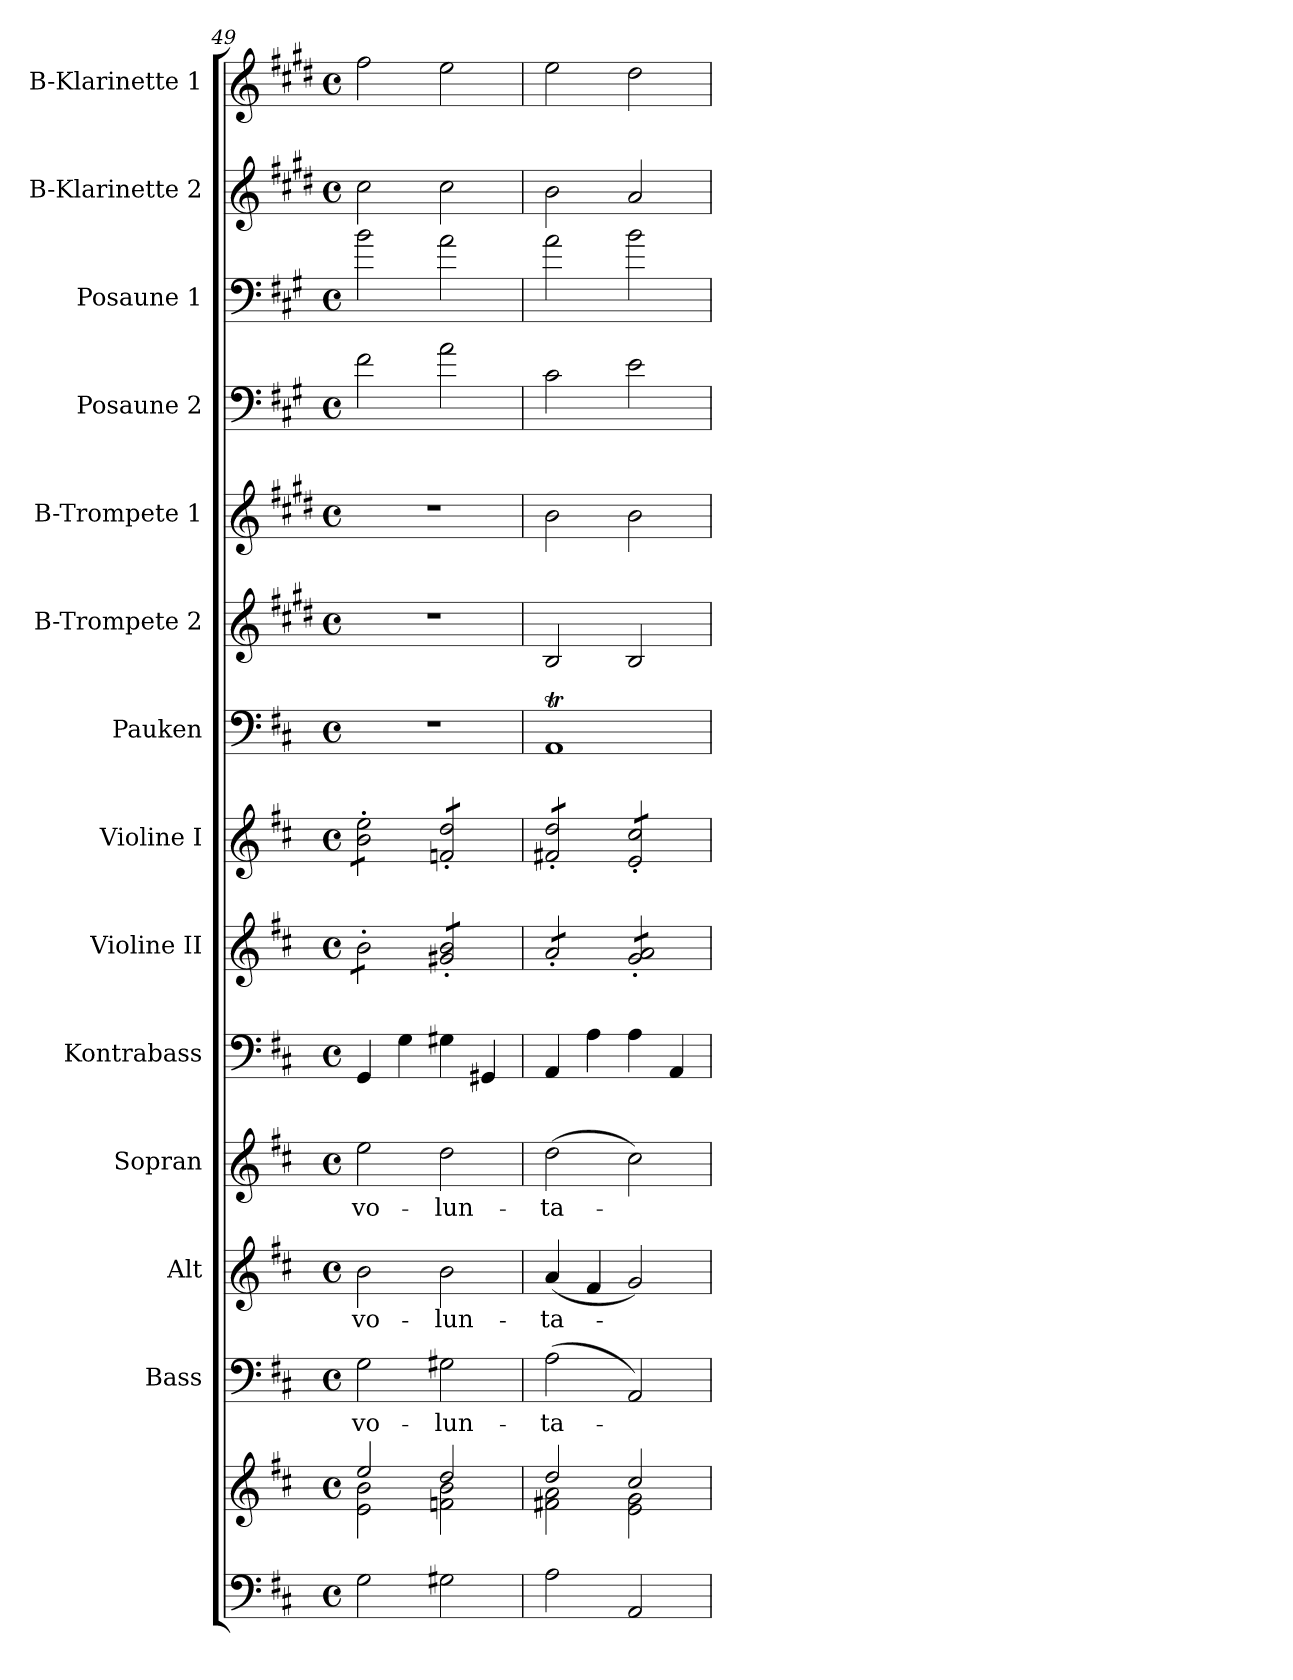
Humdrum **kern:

**kern	**kern	**kern	**text	**kern	**text	**kern	**text	**kern	**kern	**kern	**kern	**kern	**kern	**kern	**kern	**kern	**kern
*part14	*part14	*part13	*part13	*part12	*part12	*part11	*part11	*part10	*part9	*part8	*part7	*part6	*part5	*part4	*part3	*part2	*part1
*staff15	*staff14	*staff13	*staff13	*staff12	*staff12	*staff11	*staff11	*staff10	*staff9	*staff8	*staff7	*staff6	*staff5	*staff4	*staff3	*staff2	*staff1
*	*	*I"Bass	*	*I"Alt	*	*I"Sopran	*	*I"Kontrabass	*I"Violine II	*I"Violine I	*I"Pauken	*I"B-Trompete 2	*I"B-Trompete 1	*I"Posaune 2	*I"Posaune 1	*I"B-Klarinette 2	*I"B-Klarinette 1
*	*	*I'B.	*	*I'A.	*	*I'S.	*	*I'Kb.	*I'Vl. II	*I'Vl. I	*I'Pk.	*I'B Trp. 2	*I'B Trp. 1	*I'Pos. 2	*I'Pos. 1	*I'B Kl. 2	*I'B Kl. 1
*clefF4	*clefG2	*clefF4	*	*clefG2	*	*clefG2	*	*clefF4	*clefG2	*clefG2	*clefF4	*clefG2	*clefG2	*clefF4	*clefF4	*clefG2	*clefG2
*	*	*	*	*	*	*	*	*ITrd7c12	*	*	*	*ITrd1c2	*ITrd1c2	*ITrd4c7	*ITrd4c7	*ITrd1c2	*ITrd1c2
*k[f#c#]	*k[f#c#]	*k[f#c#]	*	*k[f#c#]	*	*k[f#c#]	*	*k[f#c#]	*k[f#c#]	*k[f#c#]	*k[f#c#]	*k[f#c#]	*k[f#c#]	*k[f#c#]	*k[f#c#]	*k[f#c#]	*k[f#c#]
*D:	*D:	*D:	*	*D:	*	*D:	*	*D:	*D:	*D:	*D:	*D:	*D:	*D:	*D:	*D:	*D:
*M4/4	*M4/4	*M4/4	*	*M4/4	*	*M4/4	*	*M4/4	*M4/4	*M4/4	*M4/4	*M4/4	*M4/4	*M4/4	*M4/4	*M4/4	*M4/4
*met(c)	*met(c)	*met(c)	*	*met(c)	*	*met(c)	*	*met(c)	*met(c)	*met(c)	*met(c)	*met(c)	*met(c)	*met(c)	*met(c)	*met(c)	*met(c)
=49	=49	=49	=49	=49	=49	=49	=49	=49	=49	=49	=49	=49	=49	=49	=49	=49	=49
*	*^	*	*	*	*	*	*	*	*	*	*	*	*	*	*	*	*
!	!	!	!	!LO:LY:b	!	!LO:LY:b	!	!LO:LY:b	!	!	!	!	!	!	!	!	!	!
*	*	*	*	*	*	*	*	*	*	*tremolo	*	*	*	*	*	*	*	*
*	*	*	*	*	*	*	*	*	*	*	*tremolo	*	*	*	*	*	*	*
2G\	2ee/	2e\ 2b\	2G\	vo-	2b\	vo-	2ee\	vo-	4GGG/	8b'>\L	8b\'> 8ee\'>L	1r	1r	1r	2B\	2e\	2b\	2ee\
.	.	.	.	.	.	.	.	.	.	8b'>\	8b\'> 8ee\'>	.	.	.	.	.	.	.
.	.	.	.	.	.	.	.	.	4GG\	8b'>\	8b\'> 8ee\'>	.	.	.	.	.	.	.
.	.	.	.	.	.	.	.	.	.	8b'>\J	8b\'> 8ee\'>J	.	.	.	.	.	.	.
!	!	!	!	!LO:LY:b	!	!LO:LY:b	!	!LO:LY:b	!	!	!	!	!	!	!	!	!	!
2G#X\	2dd/	2fn\ 2b\	2G#X\	-lun-	2b\	-lun-	2dd\	-lun-	4GG#X\	8g#X/'< 8b/'<L	8fn/'< 8dd/'<L	.	.	.	2d\	2d\	2b\	2dd\
.	.	.	.	.	.	.	.	.	.	8g#X/'< 8b/'<	8fn/'< 8dd/'<	.	.	.	.	.	.	.
.	.	.	.	.	.	.	.	.	4GGG#X/	8g#X/'< 8b/'<	8fn/'< 8dd/'<	.	.	.	.	.	.	.
.	.	.	.	.	.	.	.	.	.	8g#X/'< 8b/'<J	8fn/'< 8dd/'<J	.	.	.	.	.	.	.
=50	=50	=50	=50	=50	=50	=50	=50	=50	=50	=50	=50	=50	=50	=50	=50	=50	=50	=50
!	!	!	!	!LO:LY:b	!	!LO:LY:b	!	!LO:LY:b	!	!	!	!	!	!	!	!	!	!
2A\	2dd/	2f#X\ 2a\	(>2A\	-ta-	(<4a/	-ta-	(>2dd\	-ta-	4AAA/	8a'</L	8f#X/'< 8dd/'<L	1AAT	2A/	2a\	2F#\	2d\	2a\	2dd\
.	.	.	.	.	.	.	.	.	.	8a'</	8f#X/'< 8dd/'<	.	.	.	.	.	.	.
.	.	.	.	.	4f#/	.	.	.	4AA\	8a'</	8f#X/'< 8dd/'<	.	.	.	.	.	.	.
.	.	.	.	.	.	.	.	.	.	8a'</J	8f#X/'< 8dd/'<J	.	.	.	.	.	.	.
2AA/	2cc#/	2e\ 2g\	2AA/)	.	2g/)	.	2cc#\)	.	4AA\	8g/'< 8a/'<L	8e/'< 8cc#/'<L	.	2A/	2a\	2A\	2e\	2g/	2cc#\
.	.	.	.	.	.	.	.	.	.	8g/'< 8a/'<	8e/'< 8cc#/'<	.	.	.	.	.	.	.
.	.	.	.	.	.	.	.	.	4AAA/	8g/'< 8a/'<	8e/'< 8cc#/'<	.	.	.	.	.	.	.
.	.	.	.	.	.	.	.	.	.	8g/'< 8a/'<J	8e/'< 8cc#/'<J	.	.	.	.	.	.	.
*	*	*	*	*	*	*	*	*	*	*	*Xtremolo	*	*	*	*	*	*	*
*	*	*	*	*	*	*	*	*	*	*Xtremolo	*	*	*	*	*	*	*	*
*	*v	*v	*	*	*	*	*	*	*	*	*	*	*	*	*	*	*	*
=	=	=	=	=	=	=	=	=	=	=	=	=	=	=	=	=	=
*-	*-	*-	*-	*-	*-	*-	*-	*-	*-	*-	*-	*-	*-	*-	*-	*-	*-
